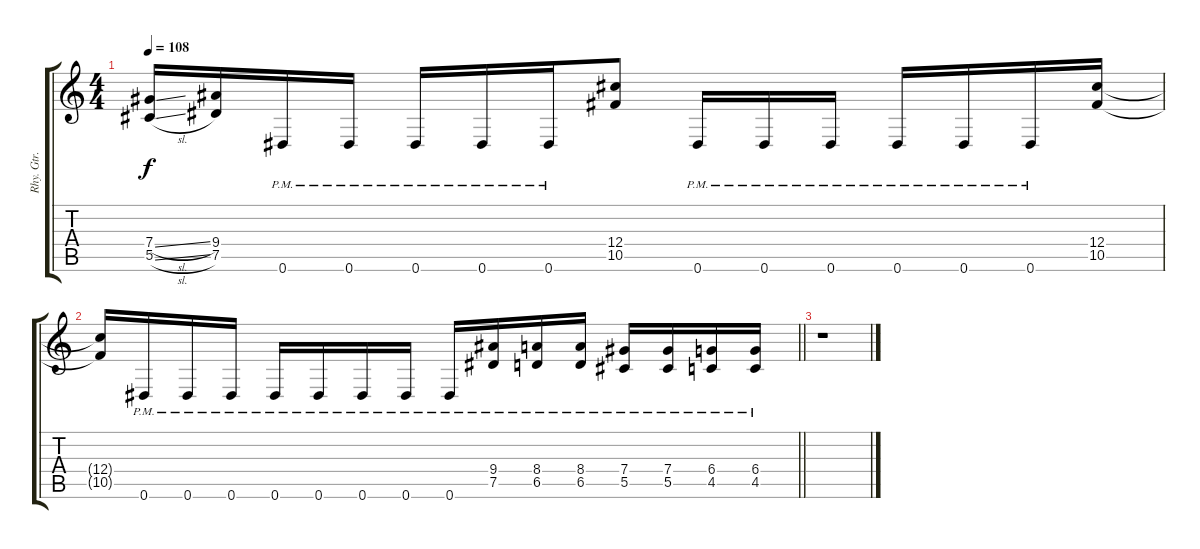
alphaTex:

\track ("Rhy. Gtr. 2" "Rhy. Gtr. ") {instrument distortionguitar}
\staff {score tabs}
\tuning (Eb4 Bb3 Gb3 Db3 Ab2 Eb2) {hide}
\ts (4 4)
\tempo 108
\clef g2
\ks c
(7.4{sl} 5.5{sl}).16{dy f} (9.4 7.5).16 0.6{pm}.16 0.6{pm}.16 0.6{pm}.16 0.6{pm}.16 0.6{pm}.16 (12.4 10.5).8 0.6{pm}.16 0.6{pm}.16 0.6{pm}.16 0.6{pm}.16 0.6{pm}.16 0.6{pm}.16 (12.4 10.5).16 |
\barLineRight lightlight
(12.4{t} 10.5{t}).16 0.6{pm}.16 0.6{pm}.16 0.6{pm}.16 0.6{pm}.16 0.6{pm}.16 0.6{pm}.16 0.6{pm}.16 0.6{pm}.16 (9.4{pm} 7.5{pm}).16 (8.4{pm} 6.5{pm}).16 (8.4{pm} 6.5{pm}).16 (7.4{pm} 5.5{pm}).16 (7.4{pm} 5.5{pm}).16 (6.4{pm} 4.5{pm}).16 (6.4{pm} 4.5{pm}).16 |
r.1
